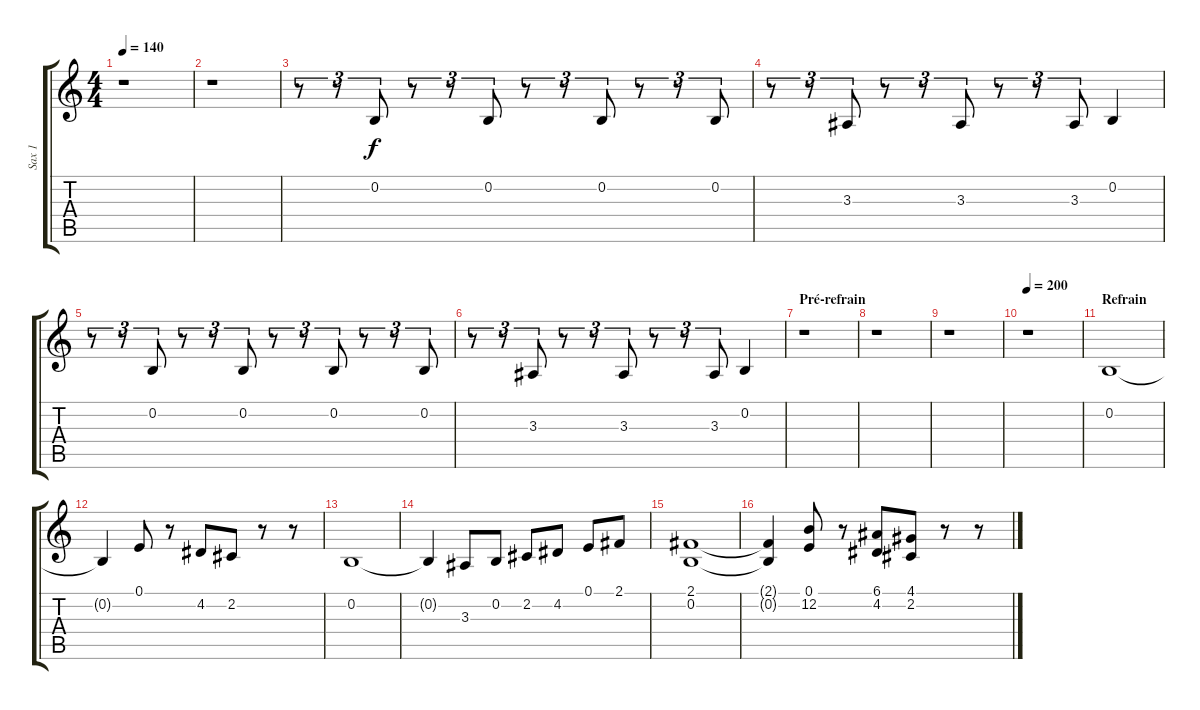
\track ("Sax 1" "Sax 1") {instrument altosax}
\staff {score tabs}
\tuning (E4 B3 G3 D3 A2 E2) {hide}
\ts (4 4)
\tempo 140
\clef g2
\ks c
r.1{dy f} |
r.1 |
r.8{tu (3 2)} r.8{tu (3 2)} 0.2.8{tu (3 2)} r.8{tu (3 2)} r.8{tu (3 2)} 0.2.8{tu (3 2)} r.8{tu (3 2)} r.8{tu (3 2)} 0.2.8{tu (3 2)} r.8{tu (3 2)} r.8{tu (3 2)} 0.2.8{tu (3 2)} |
r.8{tu (3 2)} r.8{tu (3 2)} 3.3.8{tu (3 2)} r.8{tu (3 2)} r.8{tu (3 2)} 3.3.8{tu (3 2)} r.8{tu (3 2)} r.8{tu (3 2)} 3.3.8{tu (3 2)} 0.2.4 |
r.8{tu (3 2)} r.8{tu (3 2)} 0.2.8{tu (3 2)} r.8{tu (3 2)} r.8{tu (3 2)} 0.2.8{tu (3 2)} r.8{tu (3 2)} r.8{tu (3 2)} 0.2.8{tu (3 2)} r.8{tu (3 2)} r.8{tu (3 2)} 0.2.8{tu (3 2)} |
r.8{tu (3 2)} r.8{tu (3 2)} 3.3.8{tu (3 2)} r.8{tu (3 2)} r.8{tu (3 2)} 3.3.8{tu (3 2)} r.8{tu (3 2)} r.8{tu (3 2)} 3.3.8{tu (3 2)} 0.2.4 |
\section ("" "Pré-refrain")
r.1 |
r.1 |
r.1 |
\tempo 200
r.1 |
\section ("" "Refrain")
0.2.1 |
0.2{t}.4 0.1.8 r.8 4.2.8 2.2.8 r.8 r.8 |
0.2.1 |
0.2{t}.4 3.3.8 0.2.8 2.2.8 4.2.8 0.1.8 2.1.8 |
(2.1 0.2).1 |
(2.1{t} 0.2{t}).4 (0.1 12.2).8 r.8 (6.1 4.2).8 (4.1 2.2).8 r.8 r.8
